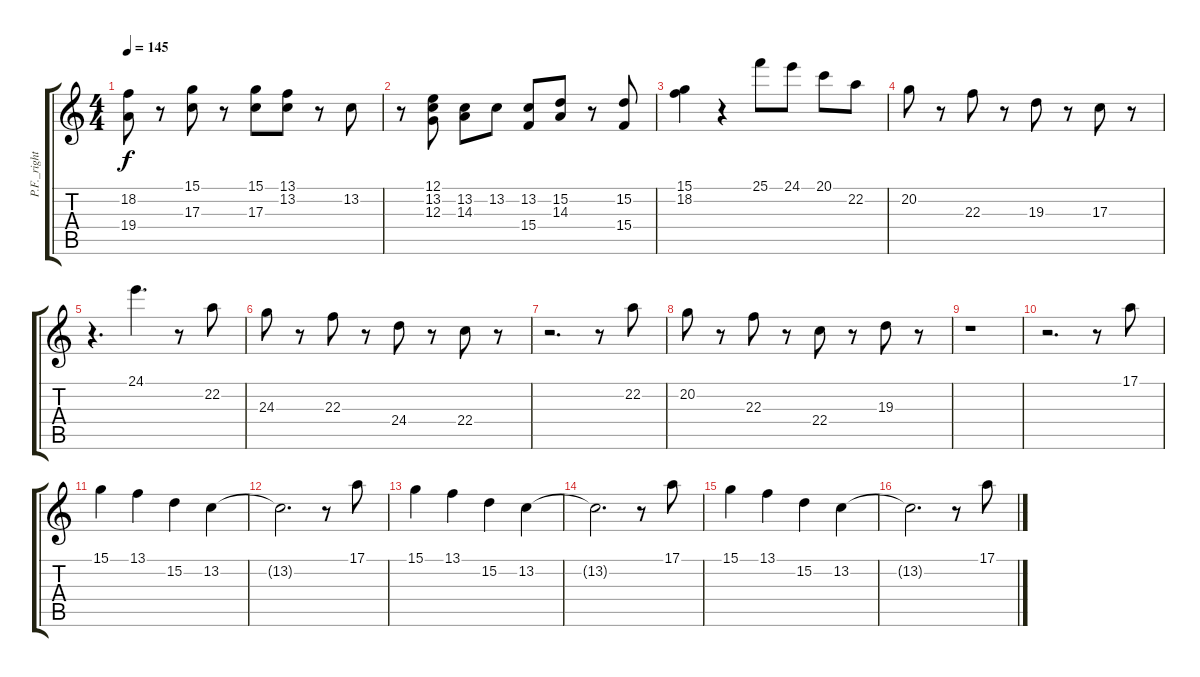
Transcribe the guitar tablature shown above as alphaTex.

\track ("P.F._right" "P.F._right") {instrument acousticgrandpiano}
\staff {score tabs}
\tuning (E4 B3 G3 D3 A2 E2) {hide}
\ts (4 4)
\tempo 145
\clef g2
\ks c
(18.2 19.4).8{dy f} r.8 (15.1 17.3).8 r.8 (15.1 17.3).8 (13.1 13.2).8 r.8 13.2.8 |
r.8 (12.1 13.2 12.3).8 (13.2 14.3).8 13.2.8 (13.2 15.4).8 (15.2 14.3).8 r.8 (15.2 15.4).8 |
(15.1 18.2).4 r.4 25.1.8 24.1.8 20.1.8 22.2.8 |
20.2.8 r.8 22.3.8 r.8 19.3.8 r.8 17.3.8 r.8 |
r.4{d} 24.1.4{d} r.8 22.2.8 |
24.3.8 r.8 22.3.8 r.8 24.4.8 r.8 22.4.8 r.8 |
r.2{d} r.8 22.2.8 |
20.2.8 r.8 22.3.8 r.8 22.4.8 r.8 19.3.8 r.8 |
r.1 |
r.2{d} r.8 17.1.8 |
15.1.4 13.1.4 15.2.4 13.2.4 |
13.2{t}.2{d} r.8 17.1.8 |
15.1.4 13.1.4 15.2.4 13.2.4 |
13.2{t}.2{d} r.8 17.1.8 |
15.1.4 13.1.4 15.2.4 13.2.4 |
13.2{t}.2{d} r.8 17.1.8
